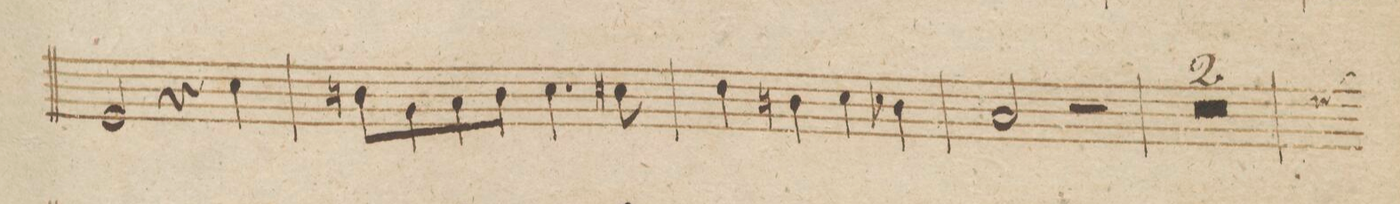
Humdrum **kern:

**kern	**dynam
*I"Violino 2do	*
*clefG2	*
*k[b-]	*
*met(c)	*
*M4/4	*
2e/	.
4r	.
4cc\	.
=229	=229
8bn\L	.
8g\	.
8a\	.
8b\J	.
4.cc\	.
8cc#X\	.
=230	=230
4dd\	.
4bn\	.
4cc\	.
4b-X\	.
=231	=231
2a/	.
2r	.
=232	=232
0r	.
=233	=233
=234	=234
*-	*-
